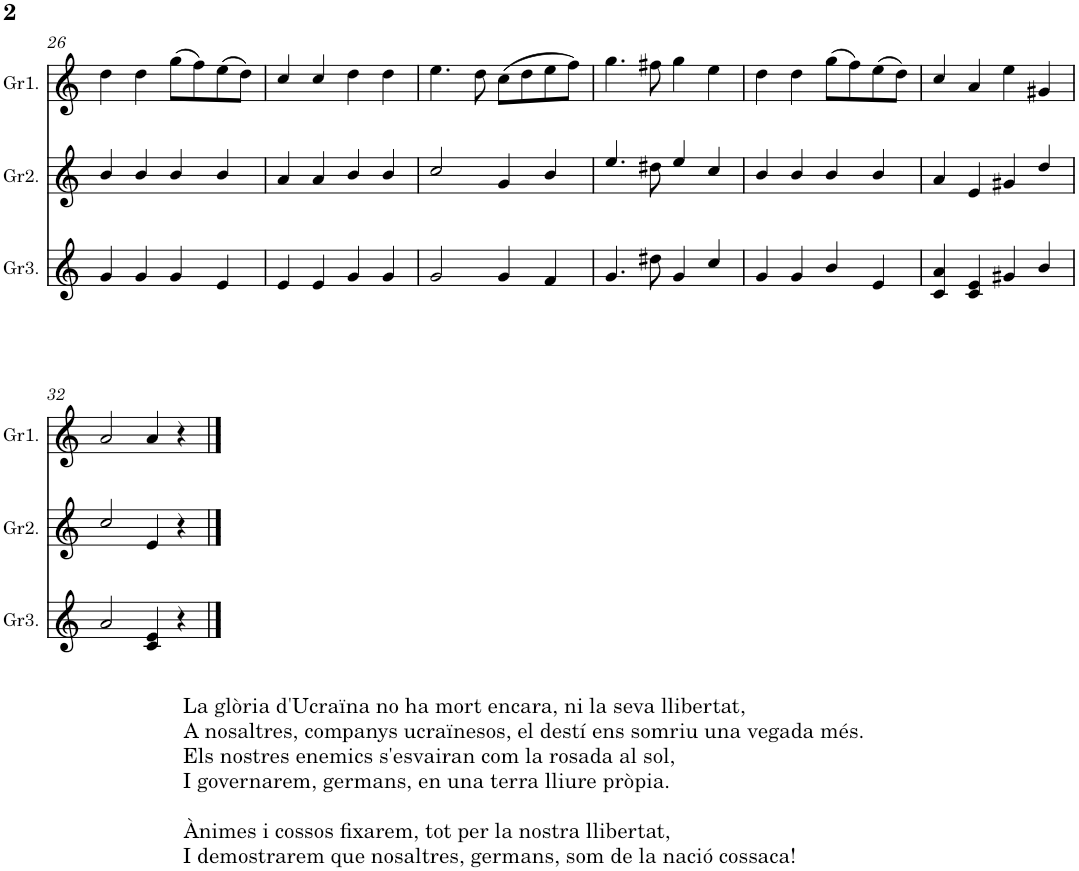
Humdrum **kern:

**kern	**kern	**kern
*part3	*part2	*part1
*staff3	*staff2	*staff1
*I"Gralla3	*I"Gralla2	*I"Gralla1
*I'Gr3.	*I'Gr2.	*I'Gr1.
!!LO:PB:g=z
*clefG2	*clefG2	*clefG2
*k[]	*k[]	*k[]
*M4/4	*M4/4	*M4/4
*met(c)	*met(c)	*met(c)
=26	=26	=26
4g/	4b/	4dd\
4g/	4b/	4dd\
4g/	4b/	(8gg\L
.	.	8ff\)
4e/	4b/	(8ee\
.	.	8dd\J)
=27	=27	=27
4e/	4a/	4cc/
4e/	4a/	4cc/
4g/	4b/	4dd\
4g/	4b/	4dd\
=28	=28	=28
2g/	2cc/	4.ee\
.	.	8dd\
4g/	4g/	(8cc\L
.	.	8dd\
4f/	4b/	8ee\
.	.	8ff\J)
=29	=29	=29
4.g/	4.ee/	4.gg\
8dd#X\	8dd#X\	8ff#X\
4g/	4ee/	4gg\
4cc/	4cc/	4ee\
=30	=30	=30
4g/	4b/	4dd\
4g/	4b/	4dd\
4b/	4b/	(8gg\L
.	.	8ff\)
4e/	4b/	(8ee\
.	.	8dd\J)
=31	=31	=31
4c/ 4a/	4a/	4cc/
4c/ 4e/	4e/	4a/
4g#X/	4g#X/	4ee\
4b/	4dd/	4g#X/
!!LO:LB:g=z
=32	=32	=32
2a/	2cc/	2a/
4c/ 4e/	4e/	4a/
4r	4r	4r
==	==	==
*-	*-	*-
